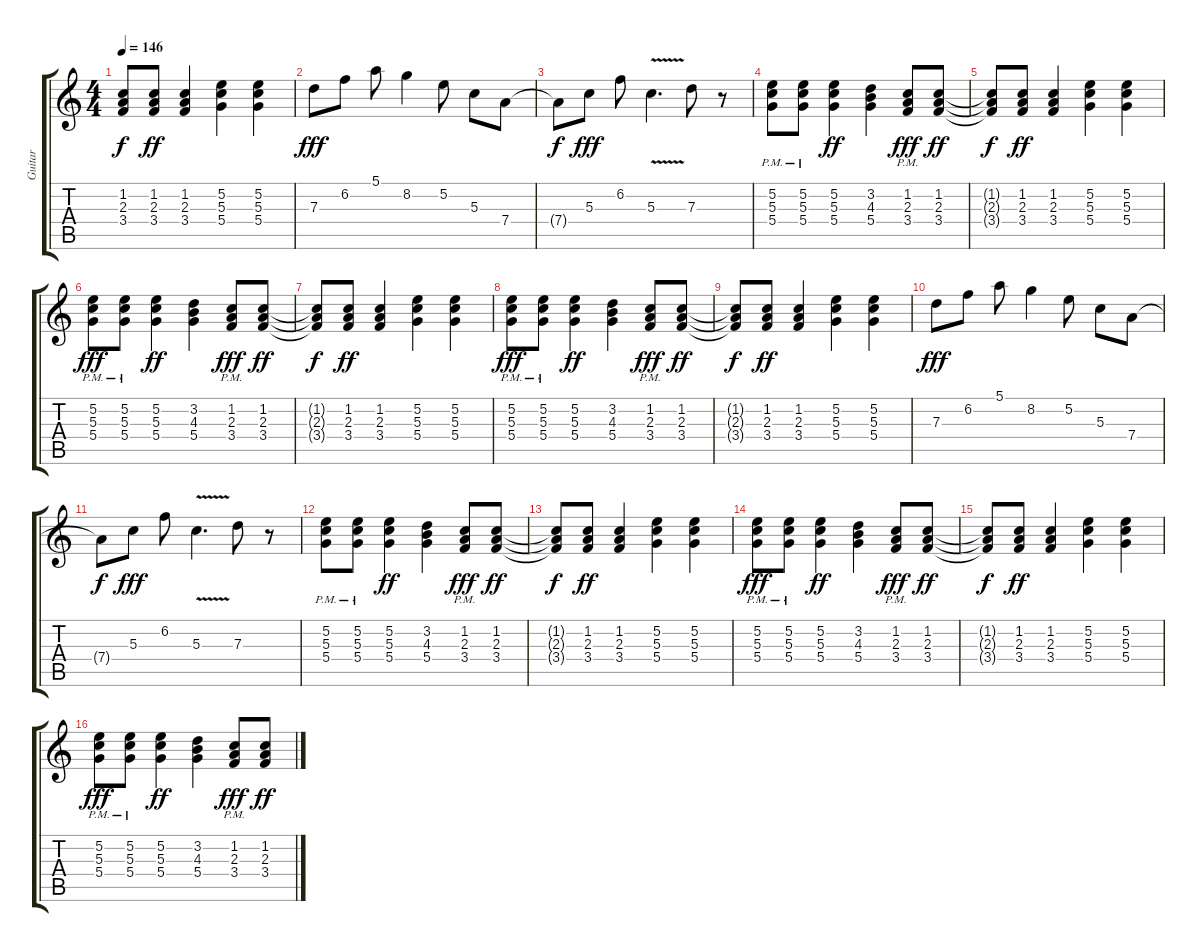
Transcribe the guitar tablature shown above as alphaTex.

\track ("Guitar" "Guitar") {instrument overdrivenguitar}
\staff {score tabs}
\tuning (E4 B3 G3 D3 A2 E2) {hide}
\ts (4 4)
\tempo 146
\clef g2
\ks c
(1.2{t} 2.3{t} 3.4{t}).8{dy f} (1.2 2.3 3.4).8{dy ff} (1.2 2.3 3.4).4 (5.2 5.3 5.4).4 (5.2 5.3 5.4).4 |
7.3.8{dy fff volume 14} 6.2.8 5.1.8 8.2.4 5.2.8 5.3.8 7.4.8 |
7.4{t}.8{dy f} 5.3.8{dy fff} 6.2.8 5.3{v}.4{d} 7.3.8 r.8 |
(5.2{pm} 5.3{pm} 5.4{pm}).8{volume 10} (5.2{pm} 5.3{pm} 5.4{pm}).8 (5.2 5.3 5.4).4{dy ff} (3.2 4.3 5.4).4 (1.2 2.3{pm} 3.4).8{dy fff} (1.2 2.3 3.4).8{dy ff} |
(1.2{t} 2.3{t} 3.4{t}).8{dy f} (1.2 2.3 3.4).8{dy ff} (1.2 2.3 3.4).4 (5.2 5.3 5.4).4 (5.2 5.3 5.4).4 |
(5.2{pm} 5.3{pm} 5.4{pm}).8{dy fff} (5.2{pm} 5.3{pm} 5.4{pm}).8 (5.2 5.3 5.4).4{dy ff} (3.2 4.3 5.4).4 (1.2 2.3{pm} 3.4).8{dy fff} (1.2 2.3 3.4).8{dy ff} |
(1.2{t} 2.3{t} 3.4{t}).8{dy f} (1.2 2.3 3.4).8{dy ff} (1.2 2.3 3.4).4 (5.2 5.3 5.4).4 (5.2 5.3 5.4).4 |
(5.2{pm} 5.3 5.4).8{dy fff} (5.2{pm} 5.3 5.4).8 (5.2 5.3 5.4).4{dy ff} (3.2 4.3 5.4).4 (1.2 2.3{pm} 3.4).8{dy fff} (1.2 2.3 3.4).8{dy ff} |
(1.2{t} 2.3{t} 3.4{t}).8{dy f} (1.2 2.3 3.4).8{dy ff} (1.2 2.3 3.4).4 (5.2 5.3 5.4).4 (5.2 5.3 5.4).4 |
7.3.8{dy fff volume 14} 6.2.8 5.1.8 8.2.4 5.2.8 5.3.8 7.4.8 |
7.4{t}.8{dy f} 5.3.8{dy fff} 6.2.8 5.3{v}.4{d} 7.3.8 r.8 |
(5.2{pm} 5.3{pm} 5.4{pm}).8{volume 10} (5.2{pm} 5.3{pm} 5.4{pm}).8 (5.2 5.3 5.4).4{dy ff} (3.2 4.3 5.4).4 (1.2 2.3{pm} 3.4).8{dy fff} (1.2 2.3 3.4).8{dy ff} |
(1.2{t} 2.3{t} 3.4{t}).8{dy f} (1.2 2.3 3.4).8{dy ff} (1.2 2.3 3.4).4 (5.2 5.3 5.4).4 (5.2 5.3 5.4).4 |
(5.2{pm} 5.3{pm} 5.4{pm}).8{dy fff} (5.2{pm} 5.3{pm} 5.4{pm}).8 (5.2 5.3 5.4).4{dy ff} (3.2 4.3 5.4).4 (1.2 2.3{pm} 3.4).8{dy fff} (1.2 2.3 3.4).8{dy ff} |
(1.2{t} 2.3{t} 3.4{t}).8{dy f} (1.2 2.3 3.4).8{dy ff} (1.2 2.3 3.4).4 (5.2 5.3 5.4).4 (5.2 5.3 5.4).4 |
(5.2 5.3{pm} 5.4).8{dy fff volume 0} (5.2 5.3{pm} 5.4).8 (5.2 5.3 5.4).4{dy ff} (3.2 4.3 5.4).4 (1.2 2.3{pm} 3.4).8{dy fff} (1.2 2.3 3.4).8{dy ff}
